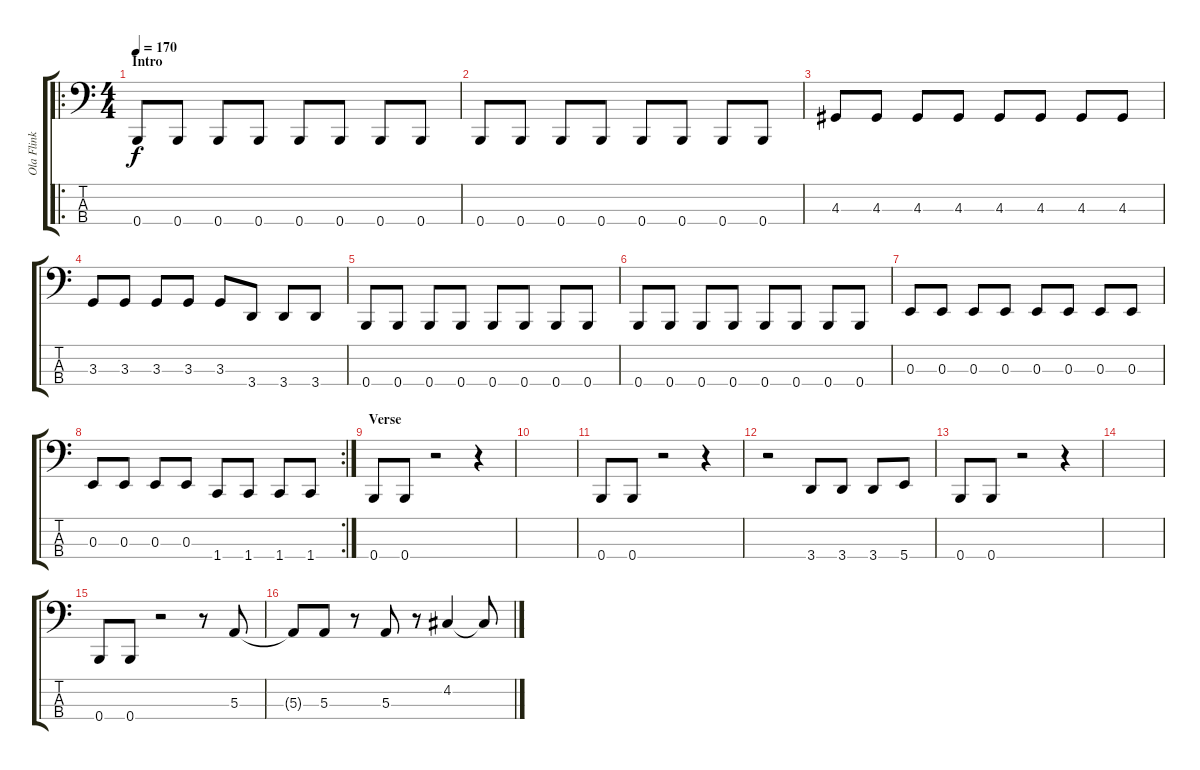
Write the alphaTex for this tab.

\track ("Ola Flink" "Ola Flink") {instrument electricbasspick}
\staff {score tabs}
\tuning (Eb2 A1 E1 B0) {hide}
\ro
\ts (4 4)
\section ("" "Intro")
\tempo 170
\clef f4
\ks c
0.4.8{dy f instrument electricbasspick} 0.4.8 0.4.8 0.4.8 0.4.8 0.4.8 0.4.8 0.4.8 |
0.4.8 0.4.8 0.4.8 0.4.8 0.4.8 0.4.8 0.4.8 0.4.8 |
4.3.8 4.3.8 4.3.8 4.3.8 4.3.8 4.3.8 4.3.8 4.3.8 |
3.3.8 3.3.8 3.3.8 3.3.8 3.3.8 3.4.8 3.4.8 3.4.8 |
0.4.8 0.4.8 0.4.8 0.4.8 0.4.8 0.4.8 0.4.8 0.4.8 |
0.4.8 0.4.8 0.4.8 0.4.8 0.4.8 0.4.8 0.4.8 0.4.8 |
0.3.8 0.3.8 0.3.8 0.3.8 0.3.8 0.3.8 0.3.8 0.3.8 |
\rc 2
0.3.8 0.3.8 0.3.8 0.3.8 1.4.8 1.4.8 1.4.8 1.4.8 |
\section ("" "Verse")
0.4.8 0.4.8 r.2 r.4 |
|
0.4.8 0.4.8 r.2 r.4 |
r.2 3.4.8 3.4.8 3.4.8 5.4.8 |
0.4.8 0.4.8 r.2 r.4 |
|
0.4.8 0.4.8 r.2 r.8 5.3.8 |
5.3{t}.8 5.3.8 r.8 5.3.8 r.8 4.2.4 4.2{t}.8
